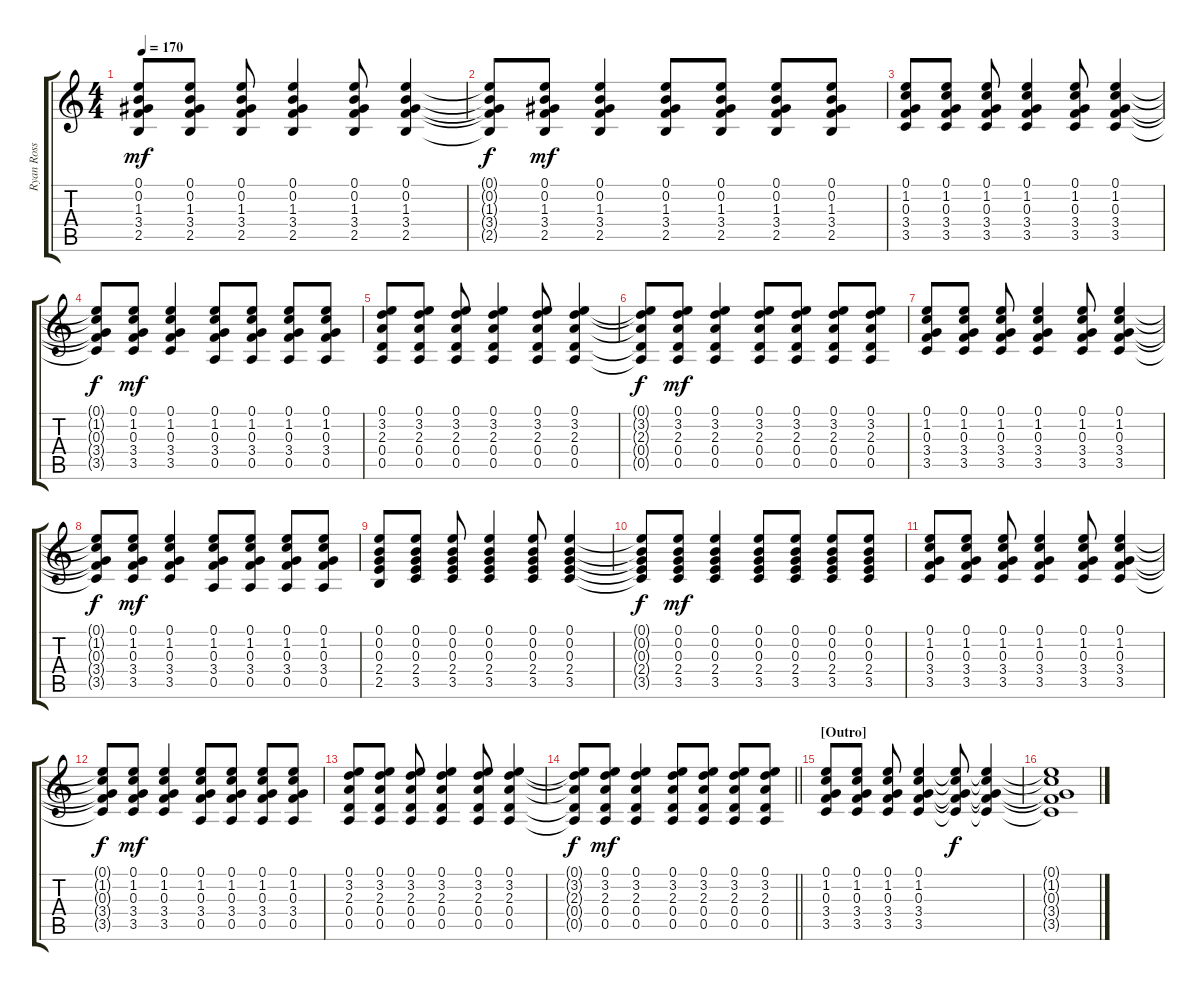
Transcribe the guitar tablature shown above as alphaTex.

\track ("Ryan Ross" "Ryan Ross") {instrument distortionguitar}
\staff {score tabs}
\tuning (E4 B3 G3 D3 A2 D2) {hide}
\ts (4 4)
\tempo 170
\clef g2
\ks c
(0.1 0.2 1.3 3.4 2.5).8{dy mf} (0.1 0.2 1.3 3.4 2.5).8 (0.1 0.2 1.3 3.4 2.5).8 (0.1 0.2 1.3 3.4 2.5).4 (0.1 0.2 1.3 3.4 2.5).8 (0.1 0.2 1.3 3.4 2.5).4 |
(0.1{t} 0.2{t} 1.3{t} 3.4{t} 2.5{t}).8{dy f} (0.1 0.2 1.3 3.4 2.5).8{dy mf} (0.1 0.2 1.3 3.4 2.5).4 (0.1 0.2 1.3 3.4 2.5).8 (0.1 0.2 1.3 3.4 2.5).8 (0.1 0.2 1.3 3.4 2.5).8 (0.1 0.2 1.3 3.4 2.5).8 |
(0.1 1.2 0.3 3.4 3.5).8 (0.1 1.2 0.3 3.4 3.5).8 (0.1 1.2 0.3 3.4 3.5).8 (0.1 1.2 0.3 3.4 3.5).4 (0.1 1.2 0.3 3.4 3.5).8 (0.1 1.2 0.3 3.4 3.5).4 |
(0.1{t} 1.2{t} 0.3{t} 3.4{t} 3.5{t}).8{dy f} (0.1 1.2 0.3 3.4 3.5).8{dy mf} (0.1 1.2 0.3 3.4 3.5).4 (0.1 1.2 0.3 3.4 0.5).8 (0.1 1.2 0.3 3.4 0.5).8 (0.1 1.2 0.3 3.4 0.5).8 (0.1 1.2 0.3 3.4 0.5).8 |
(0.1 3.2 2.3 0.4 0.5).8 (0.1 3.2 2.3 0.4 0.5).8 (0.1 3.2 2.3 0.4 0.5).8 (0.1 3.2 2.3 0.4 0.5).4 (0.1 3.2 2.3 0.4 0.5).8 (0.1 3.2 2.3 0.4 0.5).4 |
(0.1{t} 3.2{t} 2.3{t} 0.4{t} 0.5{t}).8{dy f} (0.1 3.2 2.3 0.4 0.5).8{dy mf} (0.1 3.2 2.3 0.4 0.5).4 (0.1 3.2 2.3 0.4 0.5).8 (0.1 3.2 2.3 0.4 0.5).8 (0.1 3.2 2.3 0.4 0.5).8 (0.1 3.2 2.3 0.4 0.5).8 |
(0.1 1.2 0.3 3.4 3.5).8 (0.1 1.2 0.3 3.4 3.5).8 (0.1 1.2 0.3 3.4 3.5).8 (0.1 1.2 0.3 3.4 3.5).4 (0.1 1.2 0.3 3.4 3.5).8 (0.1 1.2 0.3 3.4 3.5).4 |
(0.1{t} 1.2{t} 0.3{t} 3.4{t} 3.5{t}).8{dy f} (0.1 1.2 0.3 3.4 3.5).8{dy mf} (0.1 1.2 0.3 3.4 3.5).4 (0.1 1.2 0.3 3.4 0.5).8 (0.1 1.2 0.3 3.4 0.5).8 (0.1 1.2 0.3 3.4 0.5).8 (0.1 1.2 0.3 3.4 0.5).8 |
(0.1 0.2 0.3 2.4 2.5).8 (0.1 0.2 0.3 2.4 3.5).8 (0.1 0.2 0.3 2.4 3.5).8 (0.1 0.2 0.3 2.4 3.5).4 (0.1 0.2 0.3 2.4 3.5).8 (0.1 0.2 0.3 2.4 3.5).4 |
(0.1{t} 0.2{t} 0.3{t} 2.4{t} 3.5{t}).8{dy f} (0.1 0.2 0.3 2.4 3.5).8{dy mf} (0.1 0.2 0.3 2.4 3.5).4 (0.1 0.2 0.3 2.4 3.5).8 (0.1 0.2 0.3 2.4 3.5).8 (0.1 0.2 0.3 2.4 3.5).8 (0.1 0.2 0.3 2.4 3.5).8 |
(0.1 1.2 0.3 3.4 3.5).8 (0.1 1.2 0.3 3.4 3.5).8 (0.1 1.2 0.3 3.4 3.5).8 (0.1 1.2 0.3 3.4 3.5).4 (0.1 1.2 0.3 3.4 3.5).8 (0.1 1.2 0.3 3.4 3.5).4 |
(0.1{t} 1.2{t} 0.3{t} 3.4{t} 3.5{t}).8{dy f} (0.1 1.2 0.3 3.4 3.5).8{dy mf} (0.1 1.2 0.3 3.4 3.5).4 (0.1 1.2 0.3 3.4 0.5).8 (0.1 1.2 0.3 3.4 0.5).8 (0.1 1.2 0.3 3.4 0.5).8 (0.1 1.2 0.3 3.4 0.5).8 |
(0.1 3.2 2.3 0.4 0.5).8 (0.1 3.2 2.3 0.4 0.5).8 (0.1 3.2 2.3 0.4 0.5).8 (0.1 3.2 2.3 0.4 0.5).4 (0.1 3.2 2.3 0.4 0.5).8 (0.1 3.2 2.3 0.4 0.5).4 |
\barLineRight lightlight
(0.1{t} 3.2{t} 2.3{t} 0.4{t} 0.5{t}).8{dy f} (0.1 3.2 2.3 0.4 0.5).8{dy mf} (0.1 3.2 2.3 0.4 0.5).4 (0.1 3.2 2.3 0.4 0.5).8 (0.1 3.2 2.3 0.4 0.5).8 (0.1 3.2 2.3 0.4 0.5).8 (0.1 3.2 2.3 0.4 0.5).8 |
\section ("" "[Outro]")
(0.1 1.2 0.3 3.4 3.5).8 (0.1 1.2 0.3 3.4 3.5).8 (0.1 1.2 0.3 3.4 3.5).8 (0.1 1.2 0.3 3.4 3.5).4 (0.1{t} 1.2{t} 0.3{t} 3.4{t} 3.5{t}).8{dy f} (0.1{t} 1.2{t} 0.3{t} 3.4{t} 3.5{t}).4 |
(0.1{t} 1.2{t} 0.3{t} 3.4{t} 3.5{t}).1
